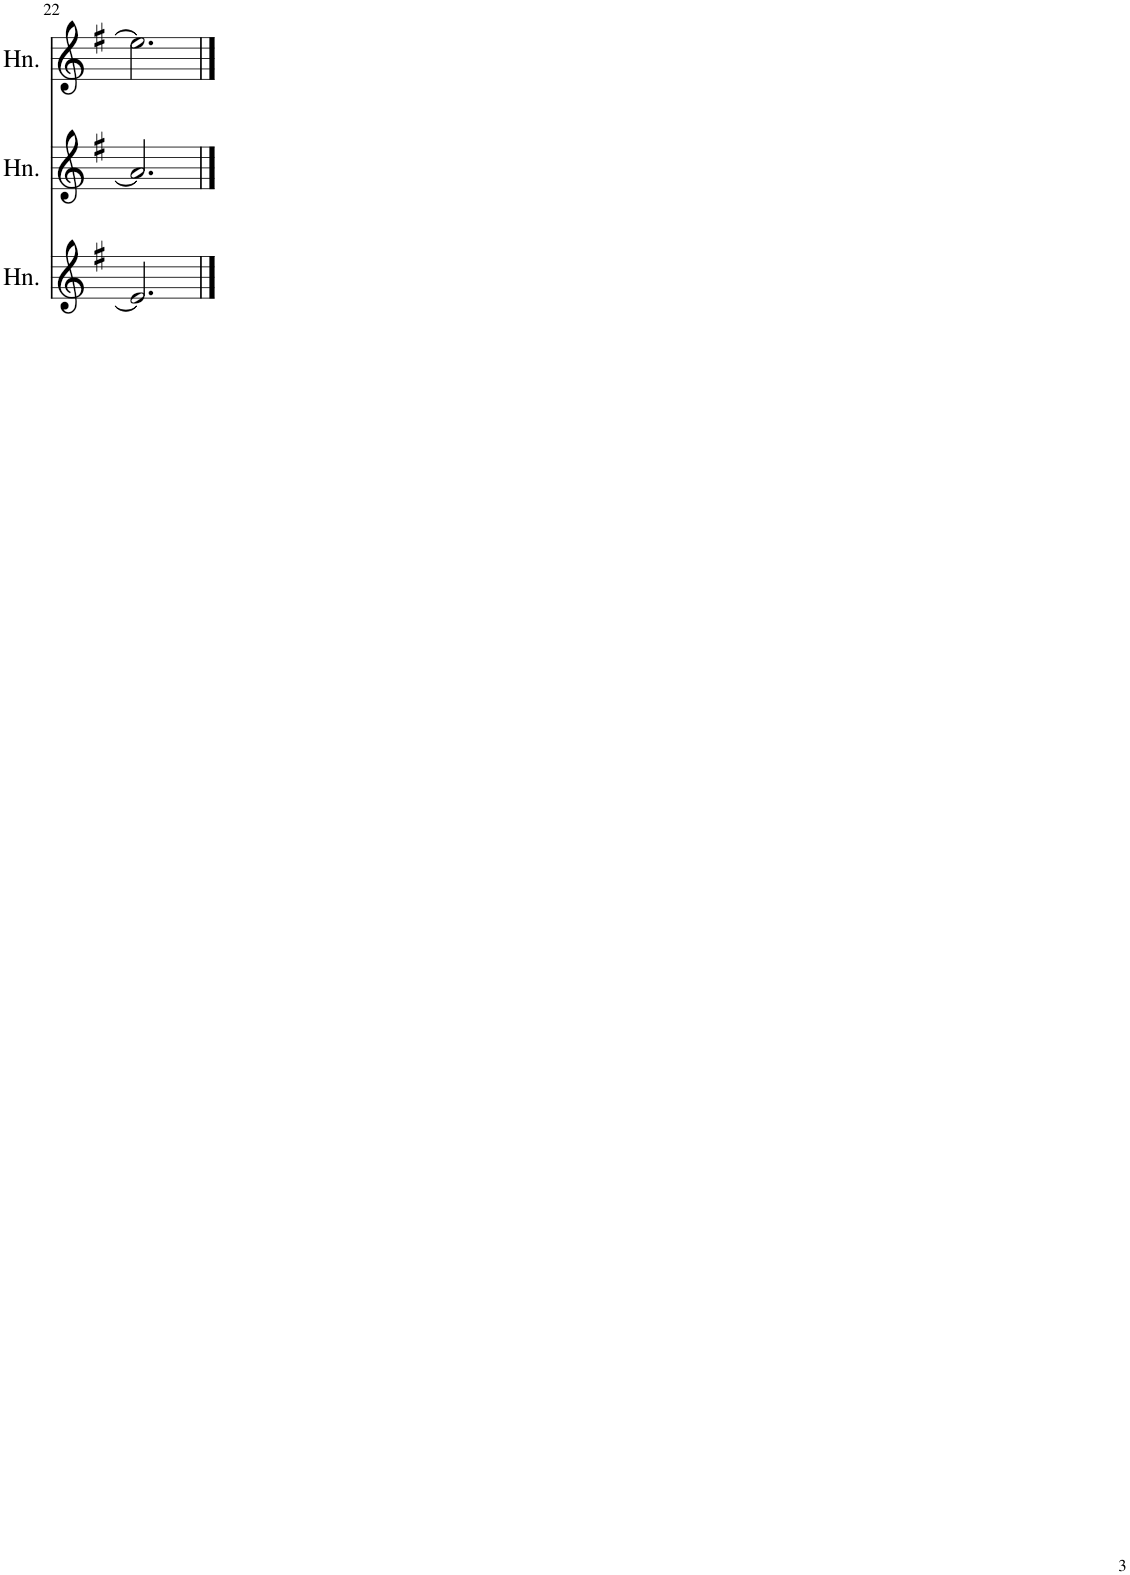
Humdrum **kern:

**kern	**kern	**kern
*part3	*part2	*part1
*staff3	*staff2	*staff1
*I"Horn	*I"Horn	*I"Horn
*I'Hn.	*I'Hn.	*I'Hn.
!!LO:PB:g=z
*clefG2	*clefG2	*clefG2
*Trd4c7	*Trd4c7	*Trd4c7
*k[f#]	*k[f#]	*k[f#]
*M3/4	*M3/4	*M3/4
=22	=22	=22
2.e/]	2.a/]	2.ee\]
==	==	==
*-	*-	*-
